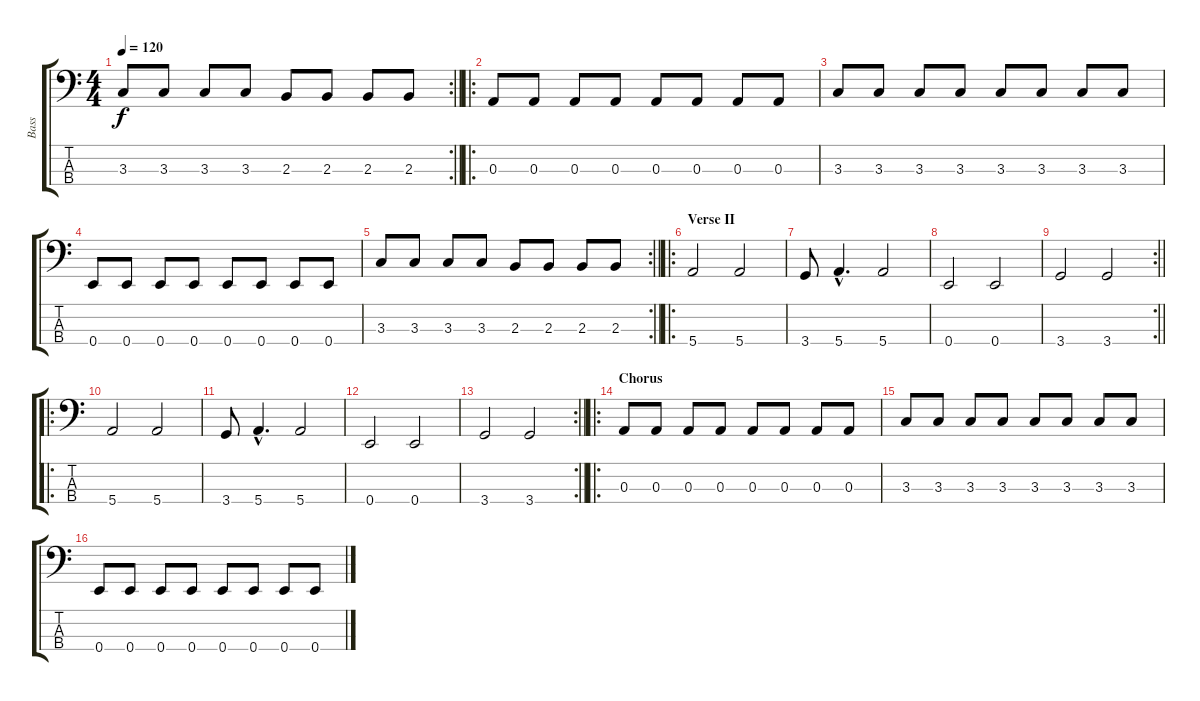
\track ("Bass" "Bass") {instrument electricbassfinger}
\staff {score tabs}
\tuning (G2 D2 A1 E1) {hide}
\rc 2
\ts (4 4)
\tempo 120
\clef f4
\barLineRight lightlight
\ks c
3.3.8{dy f} 3.3.8 3.3.8 3.3.8 2.3.8 2.3.8 2.3.8 2.3.8 |
\ro
0.3.8 0.3.8 0.3.8 0.3.8 0.3.8 0.3.8 0.3.8 0.3.8 |
3.3.8 3.3.8 3.3.8 3.3.8 3.3.8 3.3.8 3.3.8 3.3.8 |
0.4.8 0.4.8 0.4.8 0.4.8 0.4.8 0.4.8 0.4.8 0.4.8 |
\rc 2
\barLineRight lightlight
3.3.8 3.3.8 3.3.8 3.3.8 2.3.8 2.3.8 2.3.8 2.3.8 |
\ro
\section ("" "Verse II")
5.4.2 5.4.2 |
3.4.8 5.4{hac}.4{d} 5.4.2 |
0.4.2 0.4.2 |
\rc 2
\barLineRight lightlight
3.4.2 3.4.2 |
\ro
\section ("" "")
5.4.2 5.4.2 |
3.4.8 5.4{hac}.4{d} 5.4.2 |
0.4.2 0.4.2 |
\rc 2
\barLineRight lightlight
3.4.2 3.4.2 |
\ro
\section ("" "Chorus")
0.3.8 0.3.8 0.3.8 0.3.8 0.3.8 0.3.8 0.3.8 0.3.8 |
3.3.8 3.3.8 3.3.8 3.3.8 3.3.8 3.3.8 3.3.8 3.3.8 |
0.4.8 0.4.8 0.4.8 0.4.8 0.4.8 0.4.8 0.4.8 0.4.8
